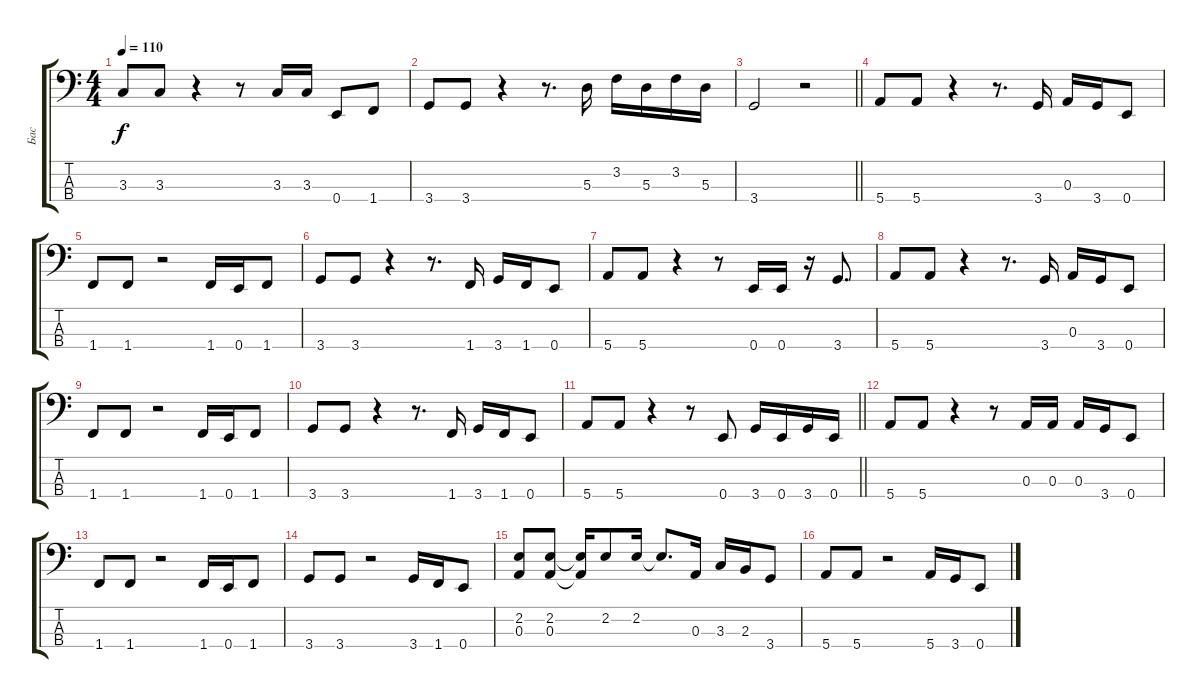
\track ("Бас" "Бас") {instrument electricbassfinger}
\staff {score tabs}
\tuning (G2 D2 A1 E1) {hide}
\ts (4 4)
\tempo 110
\clef f4
\ks c
3.3.8{dy f} 3.3.8 r.4 r.8 3.3.16 3.3.16 0.4.8 1.4.8 |
3.4.8 3.4.8 r.4 r.8{d} 5.3.16 3.2.16 5.3.16 3.2.16 5.3.16 |
\barLineRight lightlight
3.4.2 r.2 |
5.4.8 5.4.8 r.4 r.8{d} 3.4.16 0.3.16 3.4.16 0.4.8 |
1.4.8 1.4.8 r.2 1.4.16 0.4.16 1.4.8 |
3.4.8 3.4.8 r.4 r.8{d} 1.4.16 3.4.16 1.4.16 0.4.8 |
5.4.8 5.4.8 r.4 r.8 0.4.16 0.4.16 r.16 3.4.8{d} |
5.4.8 5.4.8 r.4 r.8{d} 3.4.16 0.3.16 3.4.16 0.4.8 |
1.4.8 1.4.8 r.2 1.4.16 0.4.16 1.4.8 |
3.4.8 3.4.8 r.4 r.8{d} 1.4.16 3.4.16 1.4.16 0.4.8 |
\barLineRight lightlight
5.4.8 5.4.8 r.4 r.8 0.4.8 3.4.16 0.4.16 3.4.16 0.4.16 |
\section ("" "")
5.4.8 5.4.8 r.4 r.8 0.3.16 0.3.16 0.3.16 3.4.16 0.4.8 |
1.4.8 1.4.8 r.2 1.4.16 0.4.16 1.4.8 |
3.4.8 3.4.8 r.2 3.4.16 1.4.16 0.4.8 |
(2.2 0.3).8 (2.2 0.3).8 (2.2{t} 0.3{t}).16 2.2.8 2.2.16 2.2{t}.8{d} 0.3.16 3.3.16 2.3.16 3.4.8 |
5.4.8 5.4.8 r.2 5.4.16 3.4.16 0.4.8
